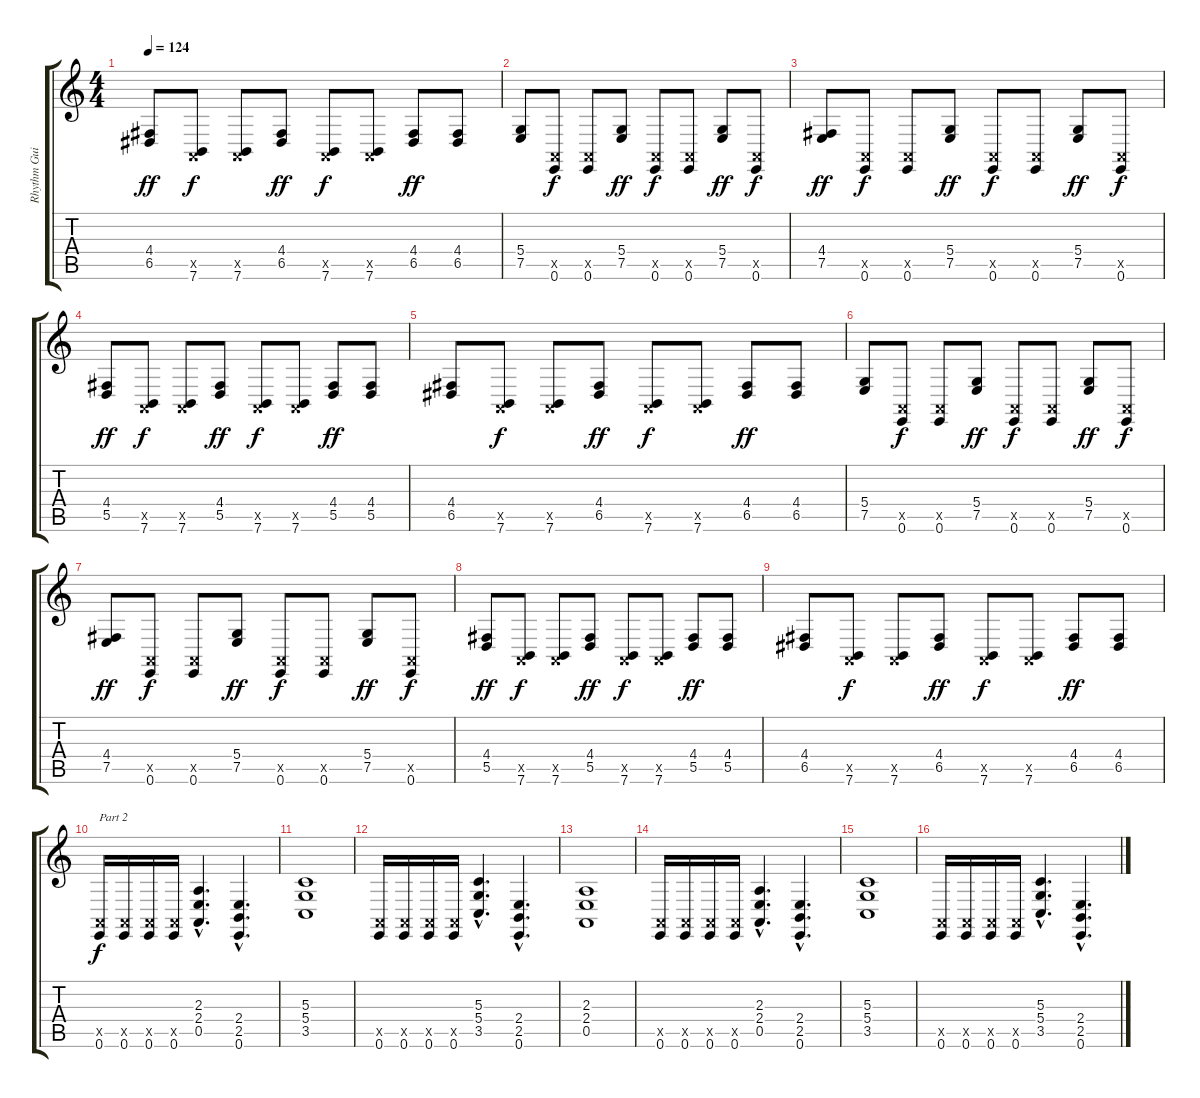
\track ("Rhythm Guitar 2" "Rhythm Gui") {instrument lead1square}
\staff {score tabs}
\tuning (E4 B3 G3 D3 A2 E2) {hide}
\ts (4 4)
\tempo 124
\clef g2
\ks c
(4.4 6.5).8{dy ff} (0.5{x} 7.6).8{dy f} (0.5{x} 7.6).8 (4.4 6.5).8{dy ff} (0.5{x} 7.6).8{dy f} (0.5{x} 7.6).8 (4.4 6.5).8{dy ff} (4.4 6.5).8 |
(5.4 7.5).8 (0.5{x} 0.6).8{dy f} (0.5{x} 0.6).8 (5.4 7.5).8{dy ff} (0.5{x} 0.6).8{dy f} (0.5{x} 0.6).8 (5.4 7.5).8{dy ff} (0.5{x} 0.6).8{dy f} |
(4.4 7.5).8{dy ff} (0.5{x} 0.6).8{dy f} (0.5{x} 0.6).8 (5.4 7.5).8{dy ff} (0.5{x} 0.6).8{dy f} (0.5{x} 0.6).8 (5.4 7.5).8{dy ff} (0.5{x} 0.6).8{dy f} |
(4.4 5.5).8{dy ff} (0.5{x} 7.6).8{dy f} (0.5{x} 7.6).8 (4.4 5.5).8{dy ff} (0.5{x} 7.6).8{dy f} (0.5{x} 7.6).8 (4.4 5.5).8{dy ff} (4.4 5.5).8 |
(4.4 6.5).8 (0.5{x} 7.6).8{dy f} (0.5{x} 7.6).8 (4.4 6.5).8{dy ff} (0.5{x} 7.6).8{dy f} (0.5{x} 7.6).8 (4.4 6.5).8{dy ff} (4.4 6.5).8 |
(5.4 7.5).8 (0.5{x} 0.6).8{dy f} (0.5{x} 0.6).8 (5.4 7.5).8{dy ff} (0.5{x} 0.6).8{dy f} (0.5{x} 0.6).8 (5.4 7.5).8{dy ff} (0.5{x} 0.6).8{dy f} |
(4.4 7.5).8{dy ff} (0.5{x} 0.6).8{dy f} (0.5{x} 0.6).8 (5.4 7.5).8{dy ff} (0.5{x} 0.6).8{dy f} (0.5{x} 0.6).8 (5.4 7.5).8{dy ff} (0.5{x} 0.6).8{dy f} |
(4.4 5.5).8{dy ff} (0.5{x} 7.6).8{dy f} (0.5{x} 7.6).8 (4.4 5.5).8{dy ff} (0.5{x} 7.6).8{dy f} (0.5{x} 7.6).8 (4.4 5.5).8{dy ff} (4.4 5.5).8 |
(4.4 6.5).8 (0.5{x} 7.6).8{dy f} (0.5{x} 7.6).8 (4.4 6.5).8{dy ff} (0.5{x} 7.6).8{dy f} (0.5{x} 7.6).8 (4.4 6.5).8{dy ff} (4.4 6.5).8 |
(0.5{x} 0.6).16{txt "Part 2" dy f} (0.5{x} 0.6).16 (0.5{x} 0.6).16 (0.5{x} 0.6).16 (2.3{hac} 2.4{hac} 0.5{hac}).4{d} (2.4{hac} 2.5{hac} 0.6{hac}).4{d} |
(5.3 5.4 3.5).1 |
(0.5{x} 0.6).16 (0.5{x} 0.6).16 (0.5{x} 0.6).16 (0.5{x} 0.6).16 (5.3{hac} 5.4{hac} 3.5{hac}).4{d} (2.4{hac} 2.5{hac} 0.6{hac}).4{d} |
(2.3 2.4 0.5).1 |
(0.5{x} 0.6).16 (0.5{x} 0.6).16 (0.5{x} 0.6).16 (0.5{x} 0.6).16 (2.3{hac} 2.4{hac} 0.5{hac}).4{d} (2.4{hac} 2.5{hac} 0.6{hac}).4{d} |
(5.3 5.4 3.5).1 |
(0.5{x} 0.6).16 (0.5{x} 0.6).16 (0.5{x} 0.6).16 (0.5{x} 0.6).16 (5.3{hac} 5.4{hac} 3.5{hac}).4{d} (2.4{hac} 2.5{hac} 0.6{hac}).4{d}
